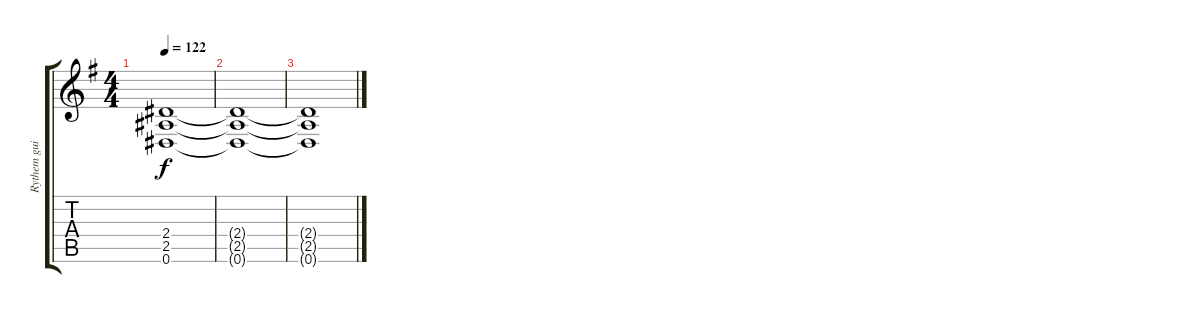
\track ("Rythem guitar Right" "Rythem gui") {instrument distortionguitar}
\staff {score tabs}
\tuning (Eb4 Bb3 Gb3 Db3 Ab2 Eb2) {hide}
\ts (4 4)
\tempo 122
\clef g2
\ks eminor
(2.4{t} 2.5{t} 0.6{t}).1{dy f} |
(2.4{t} 2.5{t} 0.6{t}).1 |
(2.4{t} 2.5{t} 0.6{t}).1
